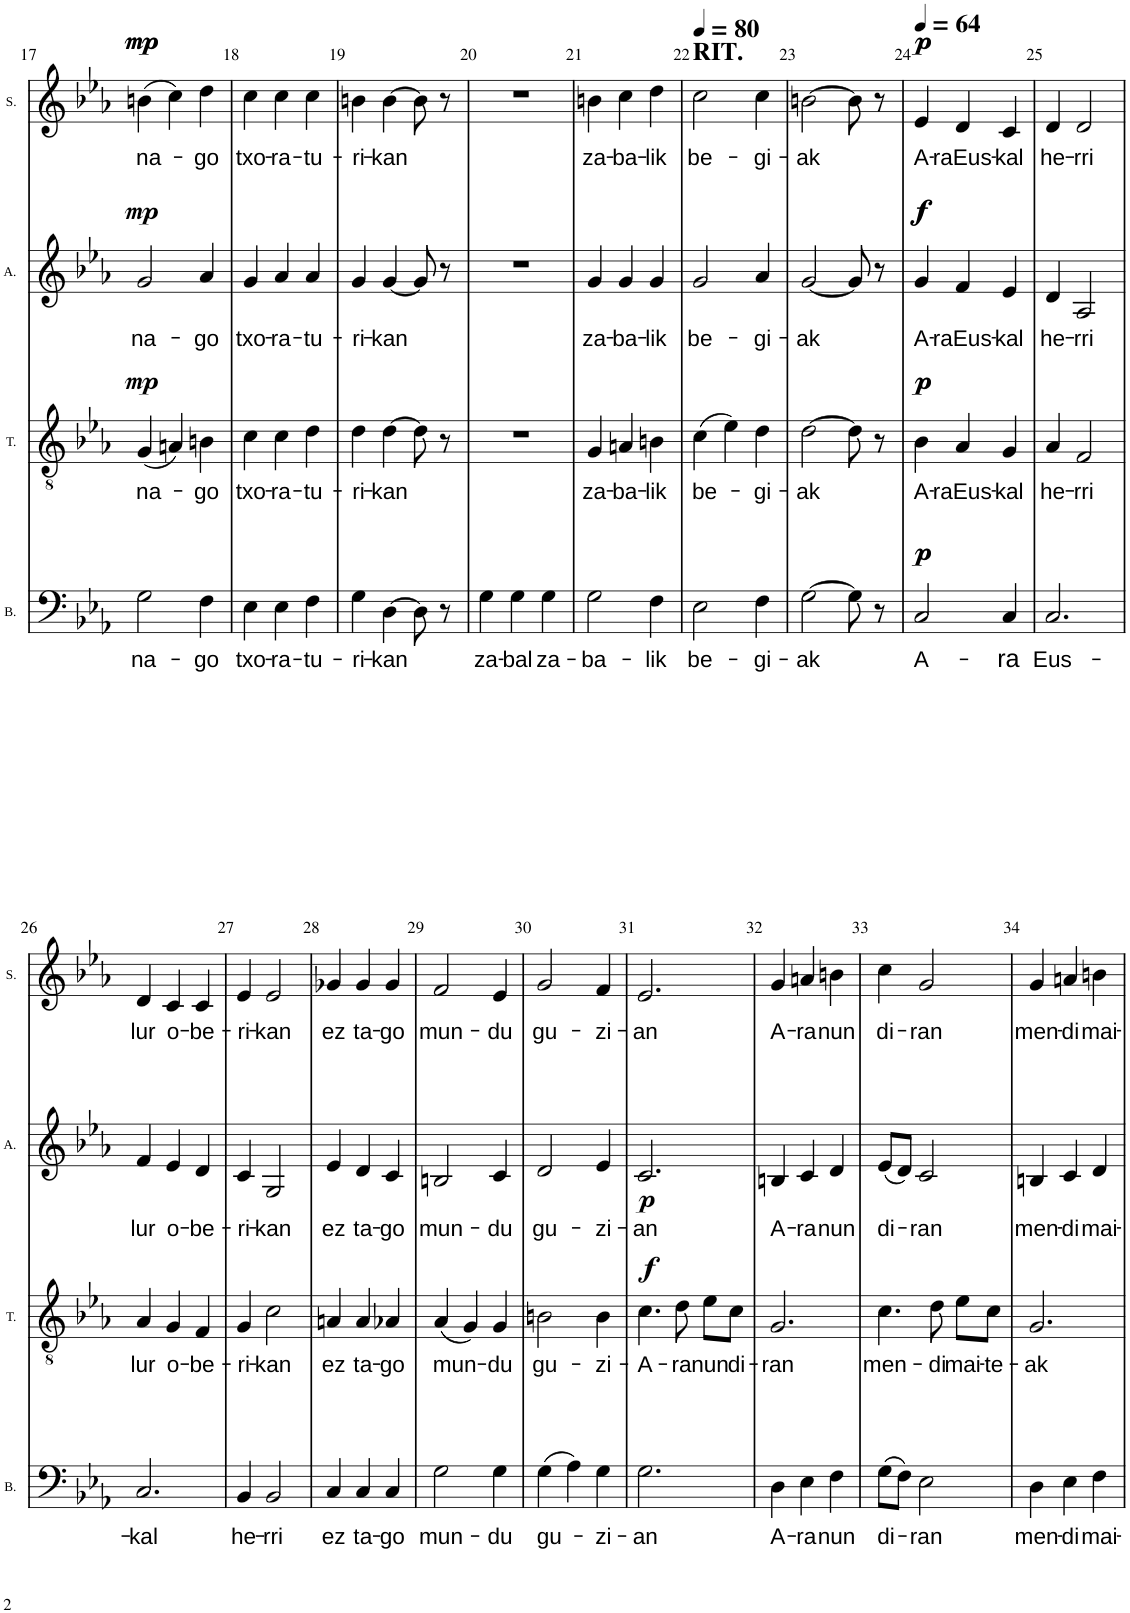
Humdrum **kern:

**kern	**text	**dynam	**kern	**text	**dynam	**kern	**text	**dynam	**kern	**text	**dynam
*part4	*part4	*part4	*part3	*part3	*part3	*part2	*part2	*part2	*part1	*part1	*part1
*staff4	*staff4	*staff4	*staff3	*staff3	*staff3	*staff2	*staff2	*staff2	*staff1	*staff1	*staff1
*I"Basse	*	*	*I"Tenor	*	*	*I"Alto	*	*	*I"Soprano	*	*
*I'B.	*	*	*I'T.	*	*	*I'A.	*	*	*I'S.	*	*
!!LO:PB:g=z
*clefF4	*	*	*clefGv2	*	*	*clefG2	*	*	*clefG2	*	*
*k[b-e-a-]	*	*	*k[b-e-a-]	*	*	*k[b-e-a-]	*	*	*k[b-e-a-]	*	*
*M3/4	*	*	*M3/4	*	*	*M3/4	*	*	*M3/4	*	*
=17	=17	=17	=17	=17	=17	=17	=17	=17	=17	=17	=17
!	!LO:LY:b	!	!	!LO:LY:b	!LO:DY:a	!	!LO:LY:b	!LO:DY:a	!	!LO:LY:b	!LO:DY:a
!	!	!	!	!	!	!	!	!	!	!	!LO:DY:n=1:a
2G\	na-	.	(4G/	na-	mp	2g/	na-	mp	(4bn\	na-	mp mp
.	.	.	4An/)	.	.	.	.	.	4cc\)	.	.
!	!LO:LY:b	!	!	!LO:LY:b	!	!	!LO:LY:b	!	!	!LO:LY:b	!
4F\	-go	.	4Bn\	-go	.	4a-/	-go	.	4dd\	-go	.
=18	=18	=18	=18	=18	=18	=18	=18	=18	=18	=18	=18
!	!LO:LY:b	!	!	!LO:LY:b	!	!	!LO:LY:b	!	!	!LO:LY:b	!
4E-\	txo-	.	4c\	txo-	.	4g/	txo-	.	4cc\	txo-	.
!	!LO:LY:b	!	!	!LO:LY:b	!	!	!LO:LY:b	!	!	!LO:LY:b	!
4E-\	-ra-	.	4c\	-ra-	.	4a-/	-ra-	.	4cc\	-ra-	.
!	!LO:LY:b	!	!	!LO:LY:b	!	!	!LO:LY:b	!	!	!LO:LY:b	!
4F\	-tu-	.	4d\	-tu-	.	4a-/	-tu-	.	4cc\	-tu-	.
=19	=19	=19	=19	=19	=19	=19	=19	=19	=19	=19	=19
!	!LO:LY:b	!	!	!LO:LY:b	!	!	!LO:LY:b	!	!	!LO:LY:b	!
4G\	-ri-	.	4d\	-ri-	.	4g/	-ri-	.	4bn\	-ri-	.
!	!LO:LY:b	!	!	!LO:LY:b	!	!	!LO:LY:b	!	!	!LO:LY:b	!
[4D\	-kan	.	[4d\	-kan	.	[4g/	-kan	.	[4b\	-kan	.
8D\]	.	.	8d\]	.	.	8g/]	.	.	8b\]	.	.
8r	.	.	8r	.	.	8r	.	.	8r	.	.
=20	=20	=20	=20	=20	=20	=20	=20	=20	=20	=20	=20
!	!LO:LY:b	!	!	!	!	!	!	!	!	!	!
4G\	za-	.	2.r	.	.	2.r	.	.	2.r	.	.
!	!LO:LY:b	!	!	!	!	!	!	!	!	!	!
4G\	-bal	.	.	.	.	.	.	.	.	.	.
!	!LO:LY:b	!	!	!	!	!	!	!	!	!	!
4G\	za-	.	.	.	.	.	.	.	.	.	.
=21	=21	=21	=21	=21	=21	=21	=21	=21	=21	=21	=21
!	!LO:LY:b	!	!	!LO:LY:b	!	!	!LO:LY:b	!	!	!LO:LY:b	!
2G\	-ba-	.	4G/	za-	.	4g/	za-	.	4bn\	za-	.
!	!	!	!	!LO:LY:b	!	!	!LO:LY:b	!	!	!LO:LY:b	!
.	.	.	4An/	-ba-	.	4g/	-ba-	.	4cc\	-ba-	.
!	!LO:LY:b	!	!	!LO:LY:b	!	!	!LO:LY:b	!	!	!LO:LY:b	!
4F\	-lik	.	4Bn\	-lik	.	4g/	-lik	.	4dd\	-lik	.
=22	=22	=22	=22	=22	=22	=22	=22	=22	=22	=22	=22
*	*	*	*	*	*	*	*	*	*MM80	*	*
!	!	!	!	!	!	!	!	!	!LO:TX:a:B:t=RIT.	!	!
!	!LO:LY:b	!	!	!LO:LY:b	!	!	!LO:LY:b	!	!	!LO:LY:b	!
2E-\	be-	.	(4c\	be-	.	2g/	be-	.	2cc\	be-	.
.	.	.	4e-\)	.	.	.	.	.	.	.	.
!	!LO:LY:b	!	!	!LO:LY:b	!	!	!LO:LY:b	!	!	!LO:LY:b	!
4F\	-gi-	.	4d\	-gi-	.	4a-/	-gi-	.	4cc\	-gi-	.
=23	=23	=23	=23	=23	=23	=23	=23	=23	=23	=23	=23
!	!LO:LY:b	!	!	!LO:LY:b	!	!	!LO:LY:b	!	!	!LO:LY:b	!
[2G\	-ak	.	[2d\	-ak	.	[2g/	-ak	.	[2bn\	-ak	.
8G\]	.	.	8d\]	.	.	8g/]	.	.	8b\]	.	.
8r	.	.	8r	.	.	8r	.	.	8r	.	.
=24	=24	=24	=24	=24	=24	=24	=24	=24	=24	=24	=24
*	*	*	*	*	*	*	*	*	*MM64	*	*
!	!LO:LY:b	!LO:DY:a	!	!LO:LY:b	!	!	!LO:LY:b	!	!	!LO:LY:b	!
!	!	!LO:DY:n=1:a	!	!	!LO:DY:a	!	!	!	!	!	!
!	!	!	!	!	!LO:DY:n=1:a	!	!	!LO:DY:a	!	!	!
!	!	!	!	!	!	!	!	!LO:DY:n=1:a	!	!	!LO:DY:a
!	!	!	!	!	!	!	!	!	!	!	!LO:DY:n=1:a
2C/	A-	p p	4B-\	A-	p p	4g/	A-	f f	4e-/	A-	p p
!	!	!	!	!LO:LY:b	!	!	!LO:LY:b	!	!	!LO:LY:b	!
.	.	.	4A-/	-raEus-	.	4f/	-raEus-	.	4d/	-raEus-	.
!	!LO:LY:b	!	!	!LO:LY:b	!	!	!LO:LY:b	!	!	!LO:LY:b	!
4C/	-ra	.	4G/	-kal	.	4e-/	-kal	.	4c/	-kal	.
=25	=25	=25	=25	=25	=25	=25	=25	=25	=25	=25	=25
!	!LO:LY:b	!	!	!LO:LY:b	!	!	!LO:LY:b	!	!	!LO:LY:b	!
2.C/	-Eus-	.	4A-/	he-	.	4d/	he-	.	4d/	he-	.
!	!	!	!	!LO:LY:b	!	!	!LO:LY:b	!	!	!LO:LY:b	!
.	.	.	2F/	-rri	.	2A-/	-rri	.	2d/	-rri	.
!!LO:LB:g=z
=26	=26	=26	=26	=26	=26	=26	=26	=26	=26	=26	=26
!	!LO:LY:b	!	!	!LO:LY:b	!	!	!LO:LY:b	!	!	!LO:LY:b	!
2.C/	-kal	.	4A-/	lur	.	4f/	lur	.	4d/	lur	.
!	!	!	!	!LO:LY:b	!	!	!LO:LY:b	!	!	!LO:LY:b	!
.	.	.	4G/	o-	.	4e-/	o-	.	4c/	o-	.
!	!	!	!	!LO:LY:b	!	!	!LO:LY:b	!	!	!LO:LY:b	!
.	.	.	4F/	-be-	.	4d/	-be-	.	4c/	-be-	.
=27	=27	=27	=27	=27	=27	=27	=27	=27	=27	=27	=27
!	!LO:LY:b	!	!	!LO:LY:b	!	!	!LO:LY:b	!	!	!LO:LY:b	!
4BB-/	he-	.	4G/	-ri-	.	4c/	-ri-	.	4e-/	-ri-	.
!	!LO:LY:b	!	!	!LO:LY:b	!	!	!LO:LY:b	!	!	!LO:LY:b	!
2BB-/	-rri	.	2c\	-kan	.	2G/	-kan	.	2e-/	-kan	.
=28	=28	=28	=28	=28	=28	=28	=28	=28	=28	=28	=28
!	!LO:LY:b	!	!	!LO:LY:b	!	!	!LO:LY:b	!	!	!LO:LY:b	!
4C/	ez	.	4An/	ez	.	4e-/	ez	.	4g-X/	ez	.
!	!LO:LY:b	!	!	!LO:LY:b	!	!	!LO:LY:b	!	!	!LO:LY:b	!
4C/	ta-	.	4A/	ta-	.	4d/	ta-	.	4g-/	ta-	.
!	!LO:LY:b	!	!	!LO:LY:b	!	!	!LO:LY:b	!	!	!LO:LY:b	!
4C/	-go	.	4A-X/	-go	.	4c/	-go	.	4g-/	-go	.
=29	=29	=29	=29	=29	=29	=29	=29	=29	=29	=29	=29
!	!LO:LY:b	!	!	!LO:LY:b	!	!	!LO:LY:b	!	!	!LO:LY:b	!
2G\	mun-	.	(4A-/	mun-	.	2Bn/	mun-	.	2f/	mun-	.
.	.	.	4G/)	.	.	.	.	.	.	.	.
!	!LO:LY:b	!	!	!LO:LY:b	!	!	!LO:LY:b	!	!	!LO:LY:b	!
4G\	-du	.	4G/	-du	.	4c/	-du	.	4e-/	-du	.
=30	=30	=30	=30	=30	=30	=30	=30	=30	=30	=30	=30
!	!LO:LY:b	!	!	!LO:LY:b	!	!	!LO:LY:b	!	!	!LO:LY:b	!
(4G\	gu-	.	2Bn\	gu-	.	2d/	gu-	.	2g/	gu-	.
4A-\)	.	.	.	.	.	.	.	.	.	.	.
!	!LO:LY:b	!	!	!LO:LY:b	!	!	!LO:LY:b	!	!	!LO:LY:b	!
4G\	-zi-	.	4B\	-zi-	.	4e-/	-zi-	.	4f/	-zi-	.
=31	=31	=31	=31	=31	=31	=31	=31	=31	=31	=31	=31
!	!LO:LY:b	!	!	!LO:LY:b	!LO:DY:a	!	!LO:LY:b	!LO:DY:b	!	!LO:LY:b	!
2.G\	-an	.	4.c\	A-	f	2.c/	-an	p	2.e-/	-an	.
!	!	!	!	!LO:LY:b	!	!	!	!	!	!	!
.	.	.	8d\	-ra	.	.	.	.	.	.	.
!	!	!	!	!LO:LY:b	!	!	!	!	!	!	!
.	.	.	8e-\L	nun	.	.	.	.	.	.	.
!	!	!	!	!LO:LY:b	!	!	!	!	!	!	!
.	.	.	8c\J	di-	.	.	.	.	.	.	.
=32	=32	=32	=32	=32	=32	=32	=32	=32	=32	=32	=32
!	!LO:LY:b	!	!	!LO:LY:b	!	!	!LO:LY:b	!	!	!LO:LY:b	!
4D\	A-	.	2.G/	-ran	.	4Bn/	A-	.	4g/	A-	.
!	!LO:LY:b	!	!	!	!	!	!LO:LY:b	!	!	!LO:LY:b	!
4E-\	-ra	.	.	.	.	4c/	-ra	.	4an/	-ra	.
!	!LO:LY:b	!	!	!	!	!	!LO:LY:b	!	!	!LO:LY:b	!
4F\	nun	.	.	.	.	4d/	nun	.	4bn\	nun	.
=33	=33	=33	=33	=33	=33	=33	=33	=33	=33	=33	=33
!	!LO:LY:b	!	!	!LO:LY:b	!	!	!LO:LY:b	!	!	!LO:LY:b	!
(8G\L	di-	.	4.c\	men-	.	(8e-/L	di-	.	4cc\	di-	.
8F\J)	.	.	.	.	.	8d/J)	.	.	.	.	.
!	!LO:LY:b	!	!	!	!	!	!LO:LY:b	!	!	!LO:LY:b	!
2E-\	-ran	.	.	.	.	2c/	-ran	.	2g/	-ran	.
!	!	!	!	!LO:LY:b	!	!	!	!	!	!	!
.	.	.	8d\	-di	.	.	.	.	.	.	.
!	!	!	!	!LO:LY:b	!	!	!	!	!	!	!
.	.	.	8e-\L	mai-	.	.	.	.	.	.	.
!	!	!	!	!LO:LY:b	!	!	!	!	!	!	!
.	.	.	8c\J	-te-	.	.	.	.	.	.	.
=34	=34	=34	=34	=34	=34	=34	=34	=34	=34	=34	=34
!	!LO:LY:b	!	!	!LO:LY:b	!	!	!LO:LY:b	!	!	!LO:LY:b	!
4D\	men-	.	2.G/	-ak	.	4Bn/	men-	.	4g/	men-	.
!	!LO:LY:b	!	!	!	!	!	!LO:LY:b	!	!	!LO:LY:b	!
4E-\	-di	.	.	.	.	4c/	-di	.	4an/	-di	.
!	!LO:LY:b	!	!	!	!	!	!LO:LY:b	!	!	!LO:LY:b	!
4F\	mai-	.	.	.	.	4d/	mai-	.	4bn\	mai-	.
=	=	=	=	=	=	=	=	=	=	=	=
*-	*-	*-	*-	*-	*-	*-	*-	*-	*-	*-	*-
